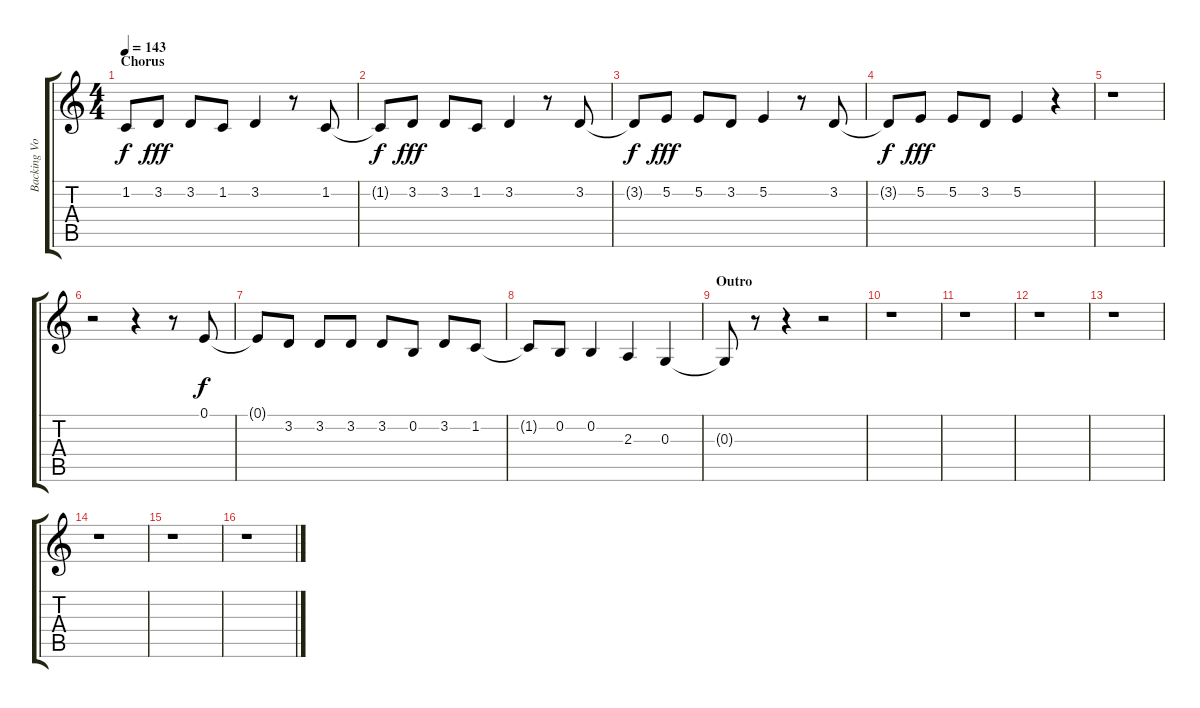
\track ("Backing Vox" "Backing Vo") {instrument drawbarorgan}
\staff {score tabs}
\tuning (E4 B3 G3 D3 A2 E2) {hide}
\ts (4 4)
\section ("" "Chorus")
\tempo 143
\clef g2
\ks c
1.2.8{dy f} 3.2.8{dy fff} 3.2.8 1.2.8 3.2.4 r.8 1.2.8 |
1.2{t}.8{dy f} 3.2.8{dy fff} 3.2.8 1.2.8 3.2.4 r.8 3.2.8 |
3.2{t}.8{dy f} 5.2.8{dy fff} 5.2.8 3.2.8 5.2.4 r.8 3.2.8 |
3.2{t}.8{dy f} 5.2.8{dy fff} 5.2.8 3.2.8 5.2.4 r.4 |
r.1 |
r.2 r.4 r.8 0.1.8{dy f} |
0.1{t}.8 3.2.8 3.2.8 3.2.8 3.2.8 0.2.8 3.2.8 1.2.8 |
1.2{t}.8 0.2.8 0.2.4 2.3.4 0.3.4 |
\section ("" "Outro")
0.3{t}.8 r.8 r.4 r.2 |
r.1 |
r.1 |
r.1 |
r.1 |
r.1 |
r.1 |
r.1
